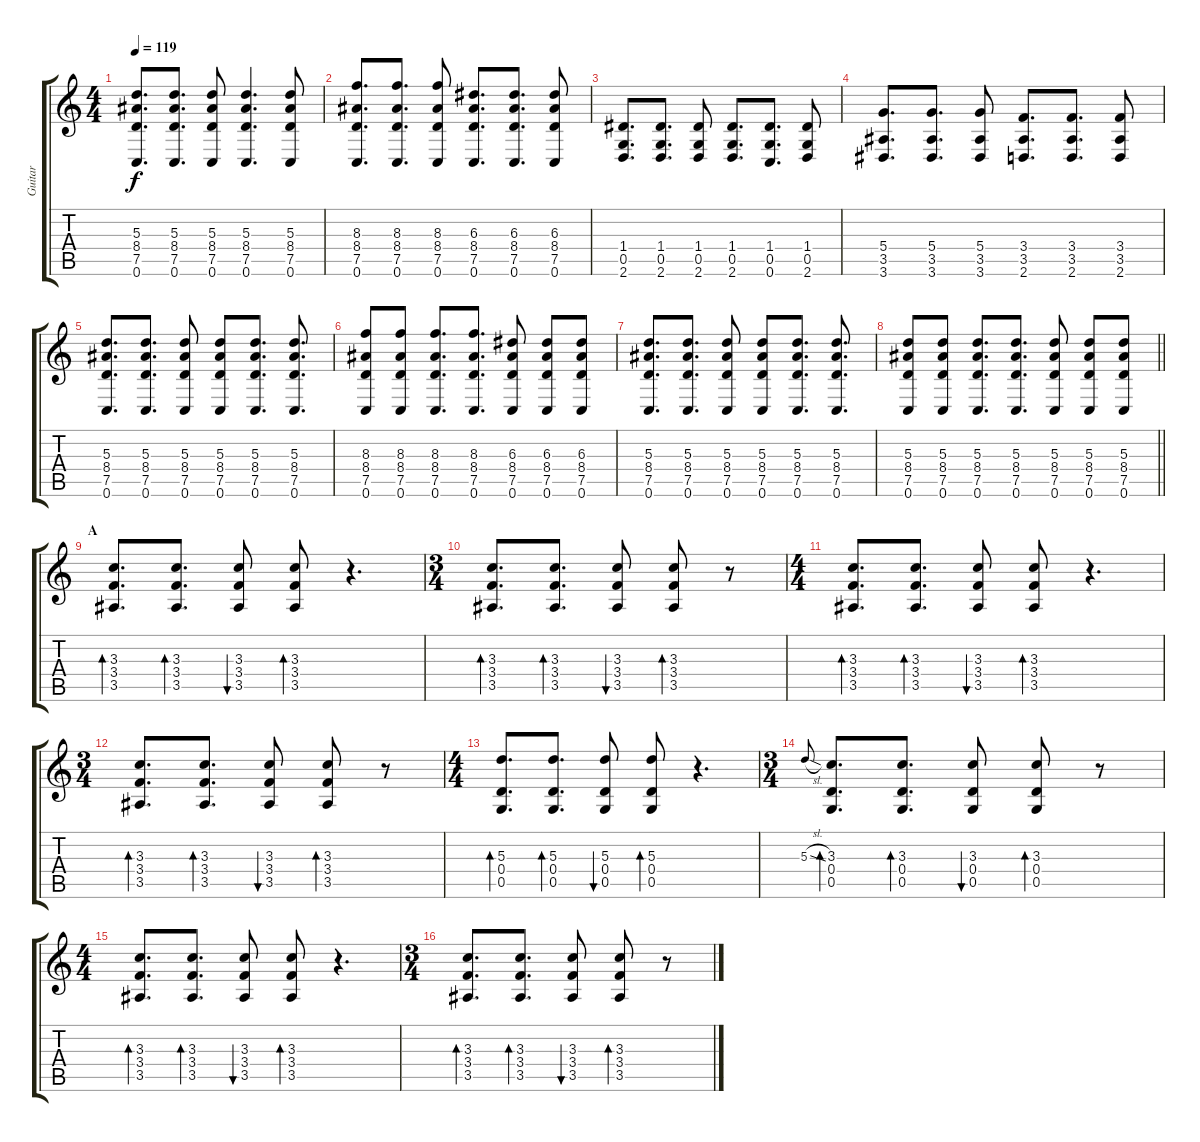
\track ("Guitar" "Guitar") {instrument electricguitarclean}
\staff {score tabs}
\tuning (G4 E4 A3 D3 G2 C2) {hide}
\ts (4 4)
\tempo 119
\clef g2
\ks c
(5.3 8.4 7.5 0.6).8{d dy f} (5.3 8.4 7.5 0.6).8{d} (5.3 8.4 7.5 0.6).8 (5.3 8.4 7.5 0.6).4{d} (5.3 8.4 7.5 0.6).8 |
(8.3 8.4 7.5 0.6).8{d} (8.3 8.4 7.5 0.6).8{d} (8.3 8.4 7.5 0.6).8 (6.3 8.4 7.5 0.6).8{d} (6.3 8.4 7.5 0.6).8{d} (6.3 8.4 7.5 0.6).8 |
(1.4 0.5 2.6).8{d} (1.4 0.5 2.6).8{d} (1.4 0.5 2.6).8 (1.4 0.5 2.6).8{d} (1.4 0.5 0.6).8{d} (1.4 0.5 2.6).8 |
(5.4 3.5 3.6).8{d} (5.4 3.5 3.6).8{d} (5.4 3.5 3.6).8 (3.4 3.5 2.6).8{d} (3.4 3.5 2.6).8{d} (3.4 3.5 2.6).8 |
(5.3 8.4 7.5 0.6).8{d} (5.3 8.4 7.5 0.6).8{d} (5.3 8.4 7.5 0.6).8 (5.3 8.4 7.5 0.6).8 (5.3 8.4 7.5 0.6).8{d} (5.3 8.4 7.5 0.6).8{d} |
(8.3 8.4 7.5 0.6).8 (8.3 8.4 7.5 0.6).8 (8.3 8.4 7.5 0.6).8{d} (8.3 8.4 7.5 0.6).8{d} (6.3 8.4 7.5 0.6).8 (6.3 8.4 7.5 0.6).8 (6.3 8.4 7.5 0.6).8 |
(5.3 8.4 7.5 0.6).8{d} (5.3 8.4 7.5 0.6).8{d} (5.3 8.4 7.5 0.6).8 (5.3 8.4 7.5 0.6).8 (5.3 8.4 7.5 0.6).8{d} (5.3 8.4 7.5 0.6).8{d} |
\barLineRight lightlight
(5.3 8.4 7.5 0.6).8 (5.3 8.4 7.5 0.6).8 (5.3 8.4 7.5 0.6).8{d} (5.3 8.4 7.5 0.6).8{d} (5.3 8.4 7.5 0.6).8 (5.3 8.4 7.5 0.6).8 (5.3 8.4 7.5 0.6).8 |
\section ("" "A")
(3.3 3.4 3.5).8{d bd 60 instrument electricguitarclean} (3.3 3.4 3.5).8{d bd 60} (3.3 3.4 3.5).8{bu 60} (3.3 3.4 3.5).8{bd 60} r.4{d} |
\ts (3 4)
(3.3 3.4 3.5).8{d bd 60} (3.3 3.4 3.5).8{d bd 60} (3.3 3.4 3.5).8{bu 60} (3.3 3.4 3.5).8{bd 60} r.8 |
\ts (4 4)
(3.3 3.4 3.5).8{d bd 60} (3.3 3.4 3.5).8{d bd 60} (3.3 3.4 3.5).8{bu 60} (3.3 3.4 3.5).8{bd 60} r.4{d} |
\ts (3 4)
(3.3 3.4 3.5).8{d bd 60} (3.3 3.4 3.5).8{d bd 60} (3.3 3.4 3.5).8{bu 60} (3.3 3.4 3.5).8{bd 60} r.8 |
\ts (4 4)
(5.3 0.4 0.5).8{d bd 60} (5.3 0.4 0.5).8{d bd 60} (5.3 0.4 0.5).8{bu 60} (5.3 0.4 0.5).8{bd 60} r.4{d} |
\ts (3 4)
5.3{sl}.8{gr onbeat} (3.3 0.4 0.5).8{d bd 60} (3.3 0.4 0.5).8{d bd 60} (3.3 0.4 0.5).8{bu 60} (3.3 0.4 0.5).8{bd 60} r.8 |
\ts (4 4)
(3.3 3.4 3.5).8{d bd 60} (3.3 3.4 3.5).8{d bd 60} (3.3 3.4 3.5).8{bu 60} (3.3 3.4 3.5).8{bd 60} r.4{d} |
\ts (3 4)
(3.3 3.4 3.5).8{d bd 60} (3.3 3.4 3.5).8{d bd 60} (3.3 3.4 3.5).8{bu 60} (3.3 3.4 3.5).8{bd 60} r.8
